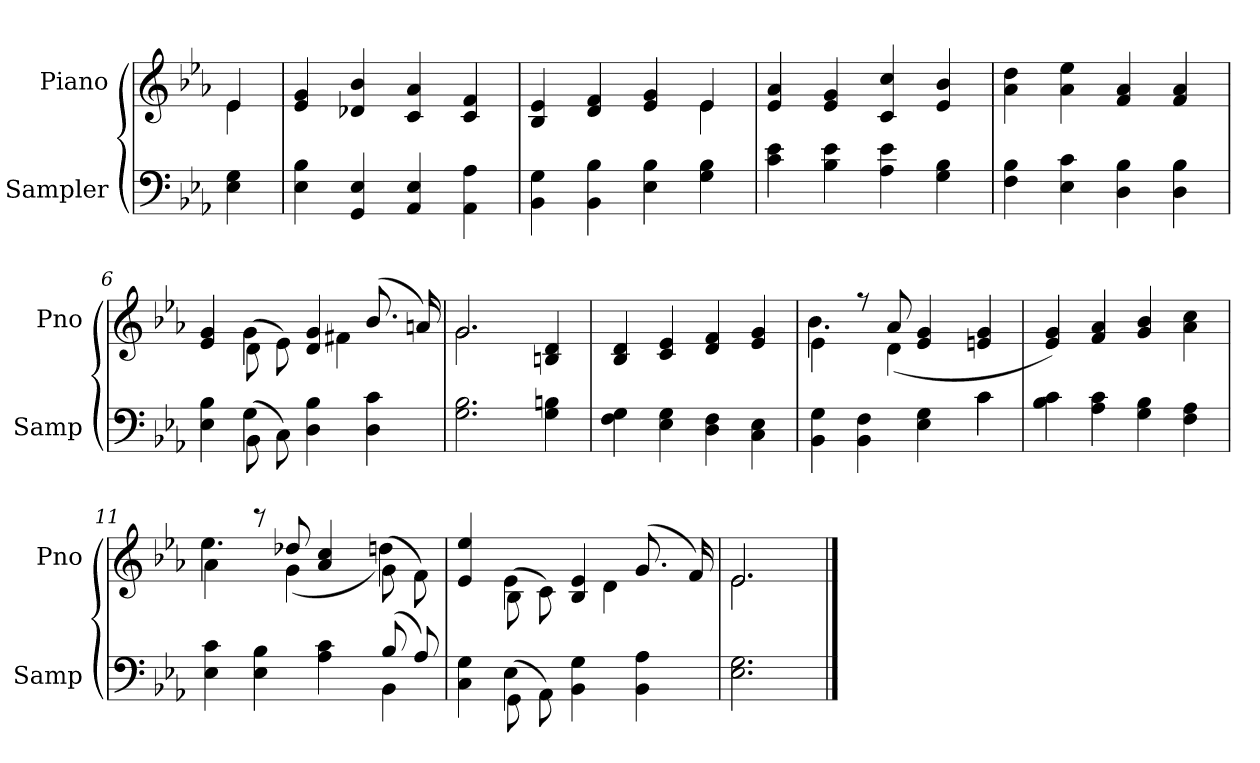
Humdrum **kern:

**kern	**kern
*part2	*part1
*staff2	*staff1
*I"Sampler	*I"Piano
*I'Samp	*I'Pno
*clefF4	*clefG2
*k[b-e-a-]	*k[b-e-a-]
*E-:	*E-:
=1	=1
*	*^
4E- 4G	4e-/	4e-
*	*v	*v
=2	=2
4E- 4B-	4e- 4g
4GG 4E-	4d-X 4b-
4AA- 4E-	4c 4a-
4AA- 4A-	4c 4f
=3	=3
*	*^
4BB- 4G	4B- 4e-	2.ryy
4BB- 4B-	4d 4f	.
4E- 4B-	4e- 4g	.
4G 4B-	4e-/	4e-
*	*v	*v
=4	=4
4c 4e-	4e- 4a-
4B- 4e-	4e- 4g
4A- 4e-	4c 4cc
4G 4B-	4e- 4b-
=5	=5
4F 4B-	4a- 4dd
4E- 4c	4a- 4ee-
4D 4B-	4f 4a-
4D 4B-	4f 4a-
=6	=6
*^	*^
4E- 4B-	4ryy	4e- 4g	4ryy
(8BB-\	4G	(8d\	4g
8C\)	.	8e-\)	.
4D 4B-	2ryy	4d 4g	8ryy
.	.	.	4f#X
4D 4c	.	(8.b-/	.
.	.	.	8ryy
.	.	16an/)	.
*v	*v	*	*
=7	=7	=7
2.G 2.B-	2.g/	2.g
4G 4Bn	4Bn 4d	4ryy
*	*v	*v
=8	=8
4F 4G	4B- 4d
4E- 4G	4c 4e-
4D 4F	4d 4f
4C 4E-	4e- 4g
=9	=9
*^	*^
4BB- 4G	2.ryy	4e-\	4.b-
4BB- 4F	.	8r	.
.	.	8a-/	(4d
4E- 4G	.	4e- 4g	.
.	.	.	4.ryy
4c\	4c	4en 4g	.
*v	*v	*	*
*	*v	*v
=10	=10
4B- 4c	4e- 4g)
4A- 4c	4f 4a-
4G 4B-	4g 4b-
4F 4A-	4a- 4cc
=11	=11
*^	*^
4E- 4c	2.ryy	4a-\	4.ee-
4E- 4B-	.	8r	.
.	.	8dd-X/	(4g
4A- 4c	.	4a- 4cc	.
.	.	.	8ryy
(8B-/	4BB-	(8g\	4ddn)
8A-/)	.	8f\)	.
=12	=12	=12	=12
4C 4G	4ryy	4e- 4ee-	4ryy
(8GG\	4E-	(8B-\	4e-
8AA-\)	.	8c\)	.
4BB- 4G	2ryy	4B- 4e-	8ryy
.	.	.	4d
4BB- 4A-	.	(8.g/	.
.	.	.	8ryy
.	.	16f/)	.
*v	*v	*	*
=13	=13	=13
2.E- 2.G	2.e-/	2.e-
*	*v	*v
==	==
*-	*-
